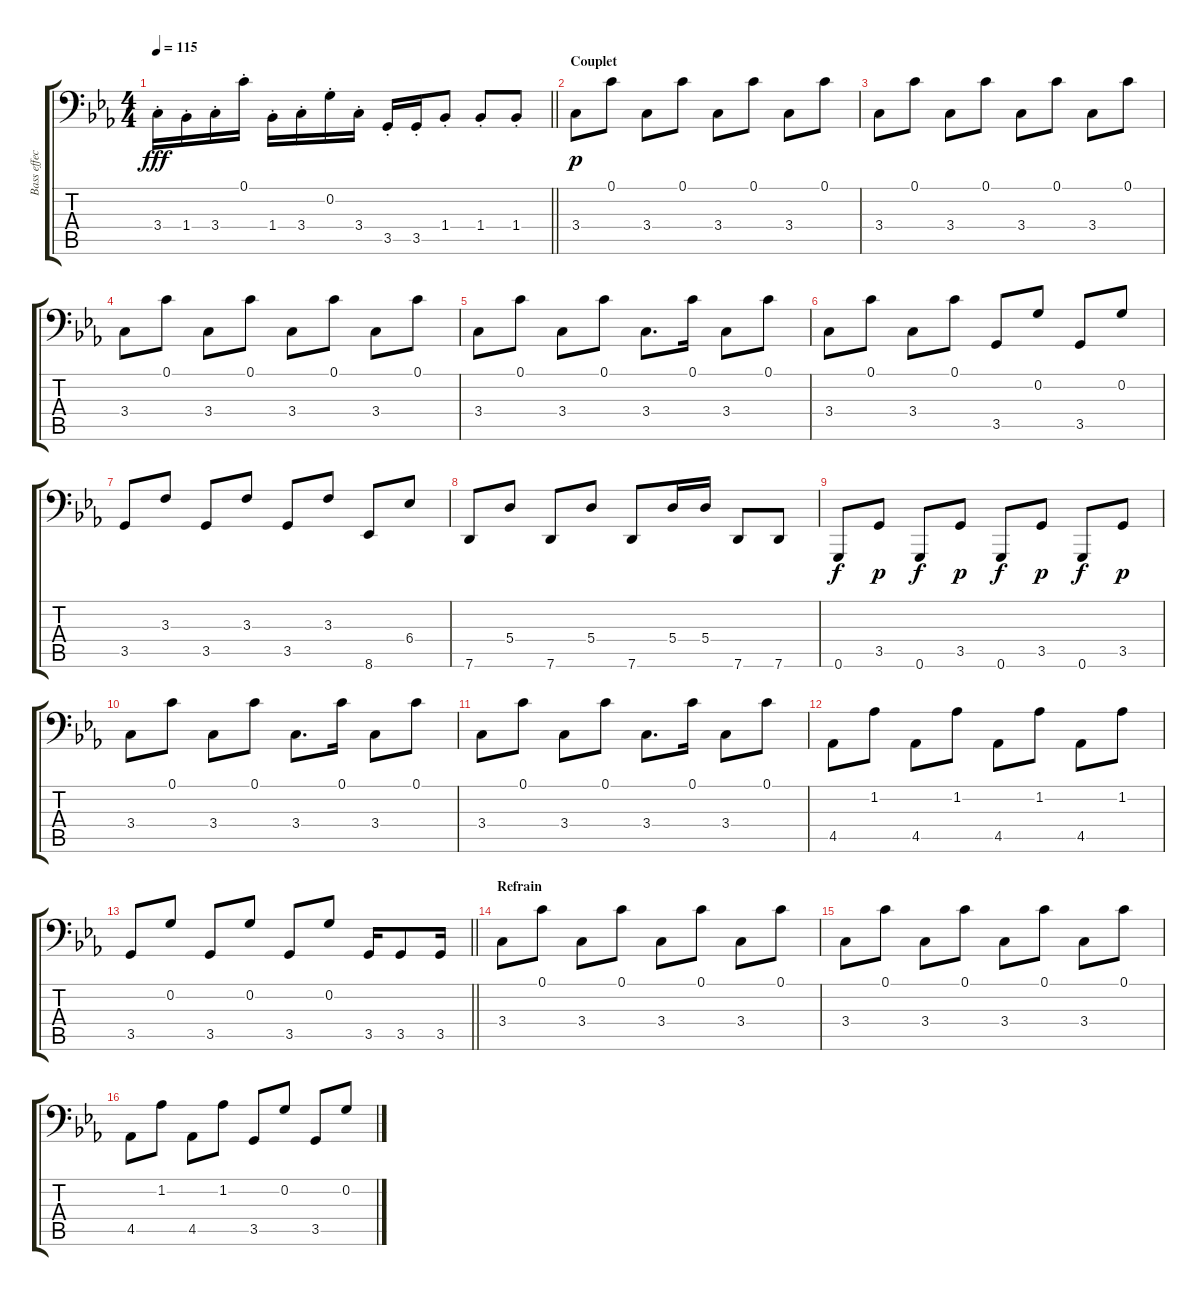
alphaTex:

\track ("Bass effect" "Bass effec") {instrument slapbass2}
\staff {score tabs}
\tuning (C3 G2 D2 A1 E1 G0) {hide}
\ts (4 4)
\tempo 115
\clef f4
\barLineRight lightlight
\ks eb
3.4{st}.16{dy fff} 1.4{st}.16 3.4{st}.16 0.1{st}.16 1.4{st}.16 3.4{st}.16 0.2{st}.16 3.4{st}.16 3.5{st}.16 3.5{st}.16 1.4{st}.8 1.4{st}.8 1.4{st}.8 |
\section ("" "Couplet")
3.4.8{dy p} 0.1.8 3.4.8 0.1.8 3.4.8 0.1.8 3.4.8 0.1.8 |
3.4.8 0.1.8 3.4.8 0.1.8 3.4.8 0.1.8 3.4.8 0.1.8 |
3.4.8 0.1.8 3.4.8 0.1.8 3.4.8 0.1.8 3.4.8 0.1.8 |
3.4.8 0.1.8 3.4.8 0.1.8 3.4.8{d} 0.1.16 3.4.8 0.1.8 |
3.4.8 0.1.8 3.4.8 0.1.8 3.5.8 0.2.8 3.5.8 0.2.8 |
3.5.8 3.3.8 3.5.8 3.3.8 3.5.8 3.3.8 8.6.8 6.4.8 |
7.6.8 5.4.8 7.6.8 5.4.8 7.6.8 5.4.16 5.4.16 7.6.8 7.6.8 |
0.6.8{dy f} 3.5.8{dy p} 0.6.8{dy f} 3.5.8{dy p} 0.6.8{dy f} 3.5.8{dy p} 0.6.8{dy f} 3.5.8{dy p} |
3.4.8 0.1.8 3.4.8 0.1.8 3.4.8{d} 0.1.16 3.4.8 0.1.8 |
3.4.8 0.1.8 3.4.8 0.1.8 3.4.8{d} 0.1.16 3.4.8 0.1.8 |
4.5.8 1.2.8 4.5.8 1.2.8 4.5.8 1.2.8 4.5.8 1.2.8 |
\barLineRight lightlight
3.5.8 0.2.8 3.5.8 0.2.8 3.5.8 0.2.8 3.5.16 3.5.8 3.5.16 |
\section ("" "Refrain")
3.4.8 0.1.8 3.4.8 0.1.8 3.4.8 0.1.8 3.4.8 0.1.8 |
3.4.8 0.1.8 3.4.8 0.1.8 3.4.8 0.1.8 3.4.8 0.1.8 |
4.5.8 1.2.8 4.5.8 1.2.8 3.5.8 0.2.8 3.5.8 0.2.8
